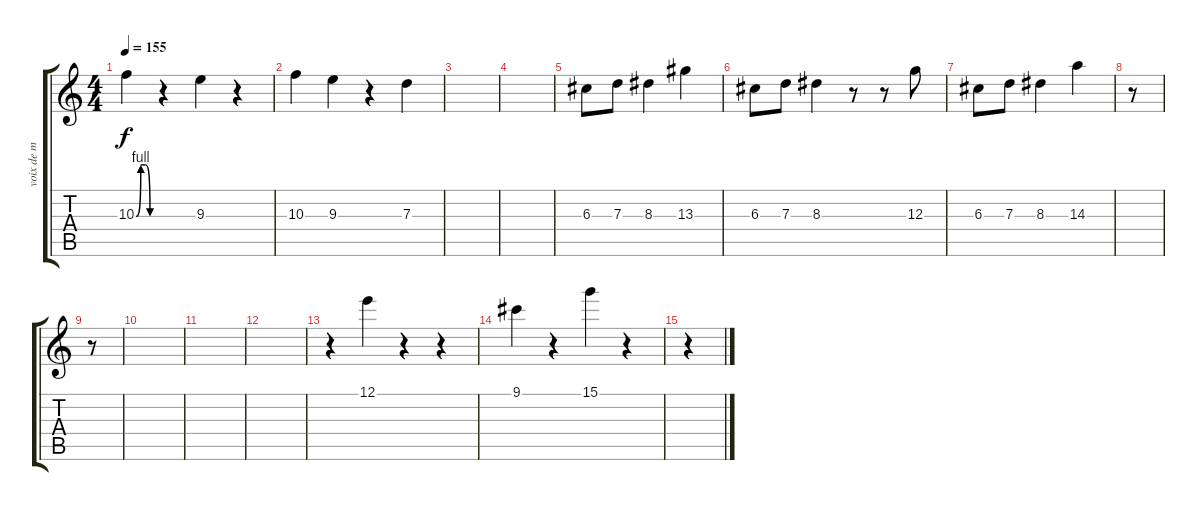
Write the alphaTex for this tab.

\track (" voix de matt" " voix de m") {instrument acousticguitarnylon}
\staff {score tabs}
\tuning (E4 B3 G3 D3 A2 E2) {hide}
\ts (4 4)
\tempo 155
\clef g2
\ks c
10.3{be (custom 0 0 15 4 30 4 45 0 60 0)}.4{dy f} r.4 9.3.4 r.4 |
10.3.4 9.3.4 r.4 7.3.4 |
|
|
6.3.8 7.3.8 8.3.4 13.3.4 |
6.3.8 7.3.8 8.3.4 r.8 r.8 12.3.8 |
6.3.8 7.3.8 8.3.4 14.3.4 |
r.8 |
r.8 |
|
|
|
r.4 12.1.4 r.4 r.4 |
9.1.4 r.4 15.1.4 r.4 |
r.4
